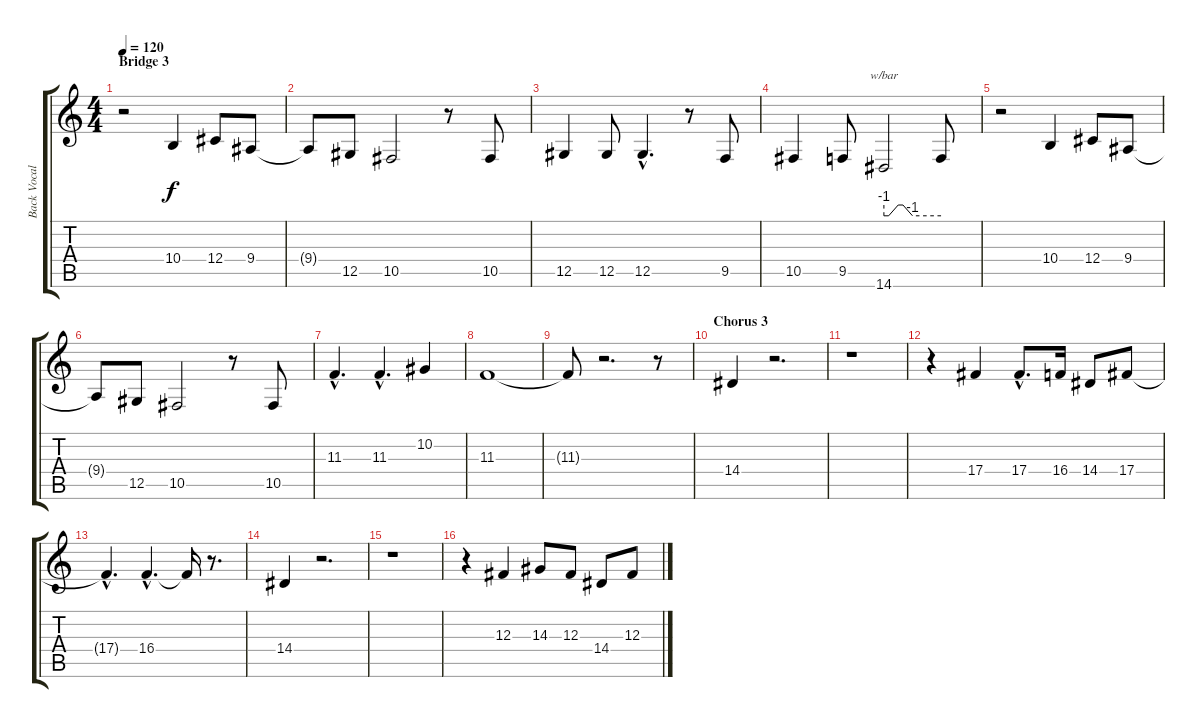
\track ("Back Vocal" "Back Vocal") {instrument viola}
\staff {score tabs}
\tuning (Eb4 Bb3 Gb3 Db3 Ab2 Eb2) {hide}
\ts (4 4)
\section ("" "Bridge 3")
\tempo 120
\clef g2
\ks c
r.2{dy f} 10.4.4 12.4.8 9.4.8 |
9.4{t}.8 12.5.8 10.5.2 r.8 10.5.8 |
12.5.4 12.5.8 12.5{hac}.4{d} r.8 9.5.8 |
10.5.4 9.5.8 14.6.2{tbe (custom default 0 -4 5 -4 15 0 20 0 30 -4 60 -4)} 14.6{t}.8 |
r.2 10.4.4 12.4.8 9.4.8 |
9.4{t}.8 12.5.8 10.5.2 r.8 10.5.8 |
11.3{hac}.4{d} 11.3{hac}.4{d} 10.2.4 |
11.3.1 |
11.3{t}.8 r.2{d} r.8 |
\section ("" "Chorus 3")
14.4.4 r.2{d} |
r.1 |
r.4 17.4.4 17.4{hac}.8{d} 16.4.16 14.4.8 17.4.8 |
17.4{hac t}.4{d} 16.4{hac}.4{d} 16.4{t}.16 r.8{d} |
14.4.4 r.2{d} |
r.1 |
r.4 12.3.4 14.3.8 12.3.8 14.4.8 12.3.8
